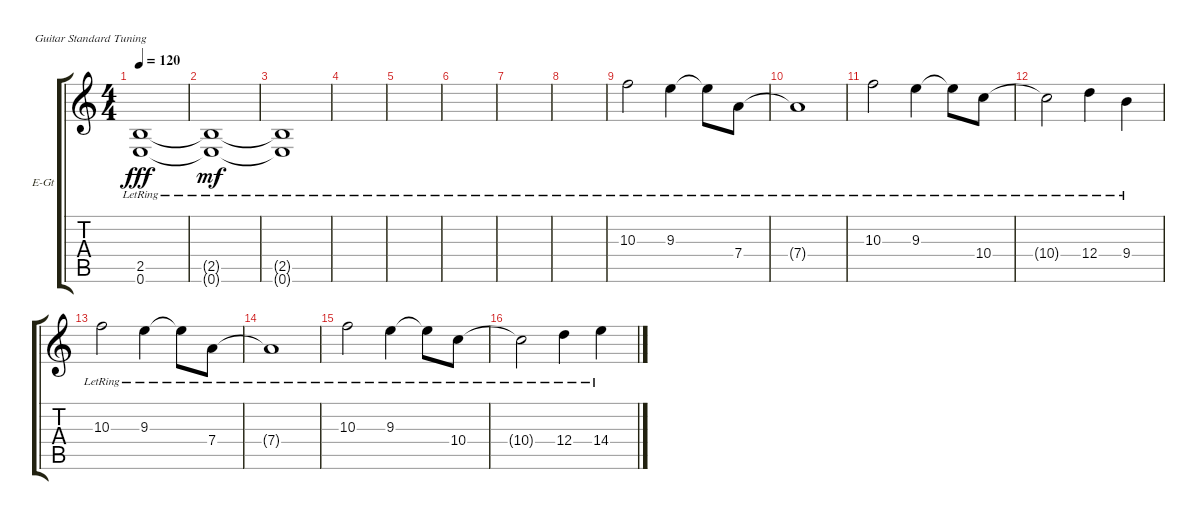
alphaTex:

\defaultSystemsLayout 4
\bracketExtendMode groupsimilarinstruments
\firstSystemTrackNameOrientation horizontal
\otherSystemsTrackNameOrientation horizontal
\track ("Vlad Plotnikov" "E-Gt") {instrument distortionguitar}
\staff {score tabs}
\tuning (E4 B3 G3 D3 A2 E2)
\ts (4 4)
\tempo 120
\clef g2
\ks c
(2.5{lr} 0.6{lr}).1{dy fff} |
(2.5{lr t} 0.6{lr t}).1{dy mf} |
(0.6{lr t} 2.5{lr t}).1 |
|
|
|
|
|
10.3{lr}.2 9.3{lr}.4 9.3{lr t}.8 7.4{lr}.8 |
7.4{lr t}.1 |
10.3{lr}.2 9.3{lr}.4 9.3{lr t}.8 10.4{lr}.8 |
10.4{lr t}.2 12.4{lr}.4 9.4{lr}.4 |
10.3{lr}.2 9.3{lr}.4 9.3{lr t}.8 7.4{lr}.8 |
7.4{lr t}.1 |
10.3{lr}.2 9.3{lr}.4 9.3{lr t}.8 10.4{lr}.8 |
10.4{lr t}.2 12.4{lr}.4 14.4{lr}.4
